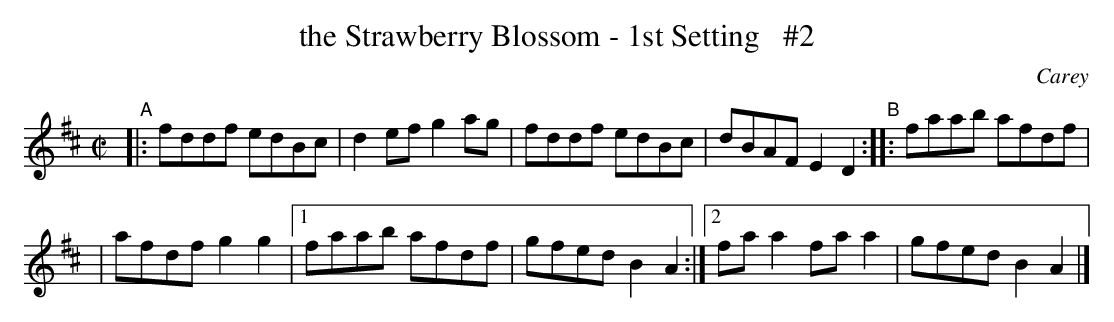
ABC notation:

X:1
T: the Strawberry Blossom - 1st Setting   #2
O: Carey
M: C|
L: 1/8
K: D
"^A"|: fddf edBc | d2ef g2ag | fddf edBc | dBAF E2D2 "^B":: faab afdf |
| afdf g2g2 |1 faab afdf | gfed B2A2 :|2 faa2 faa2 | gfed B2A2 |]
